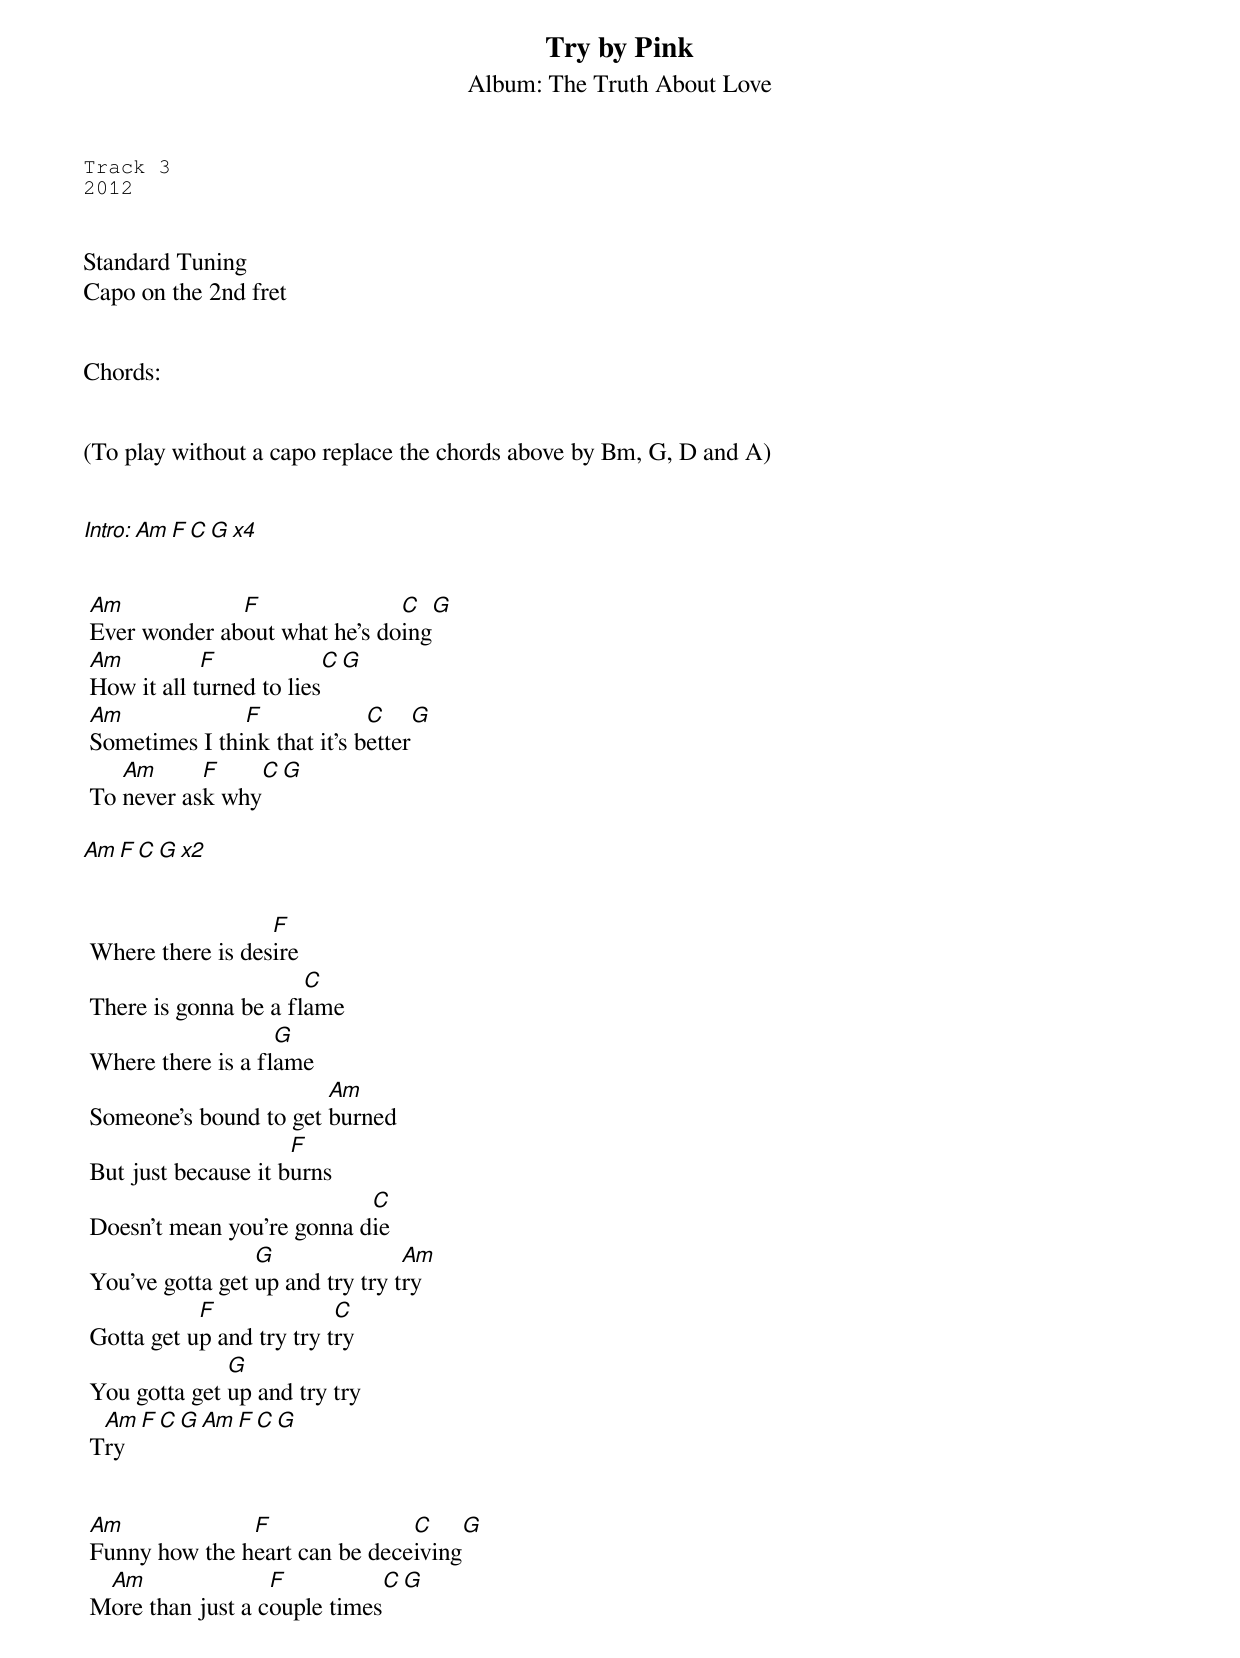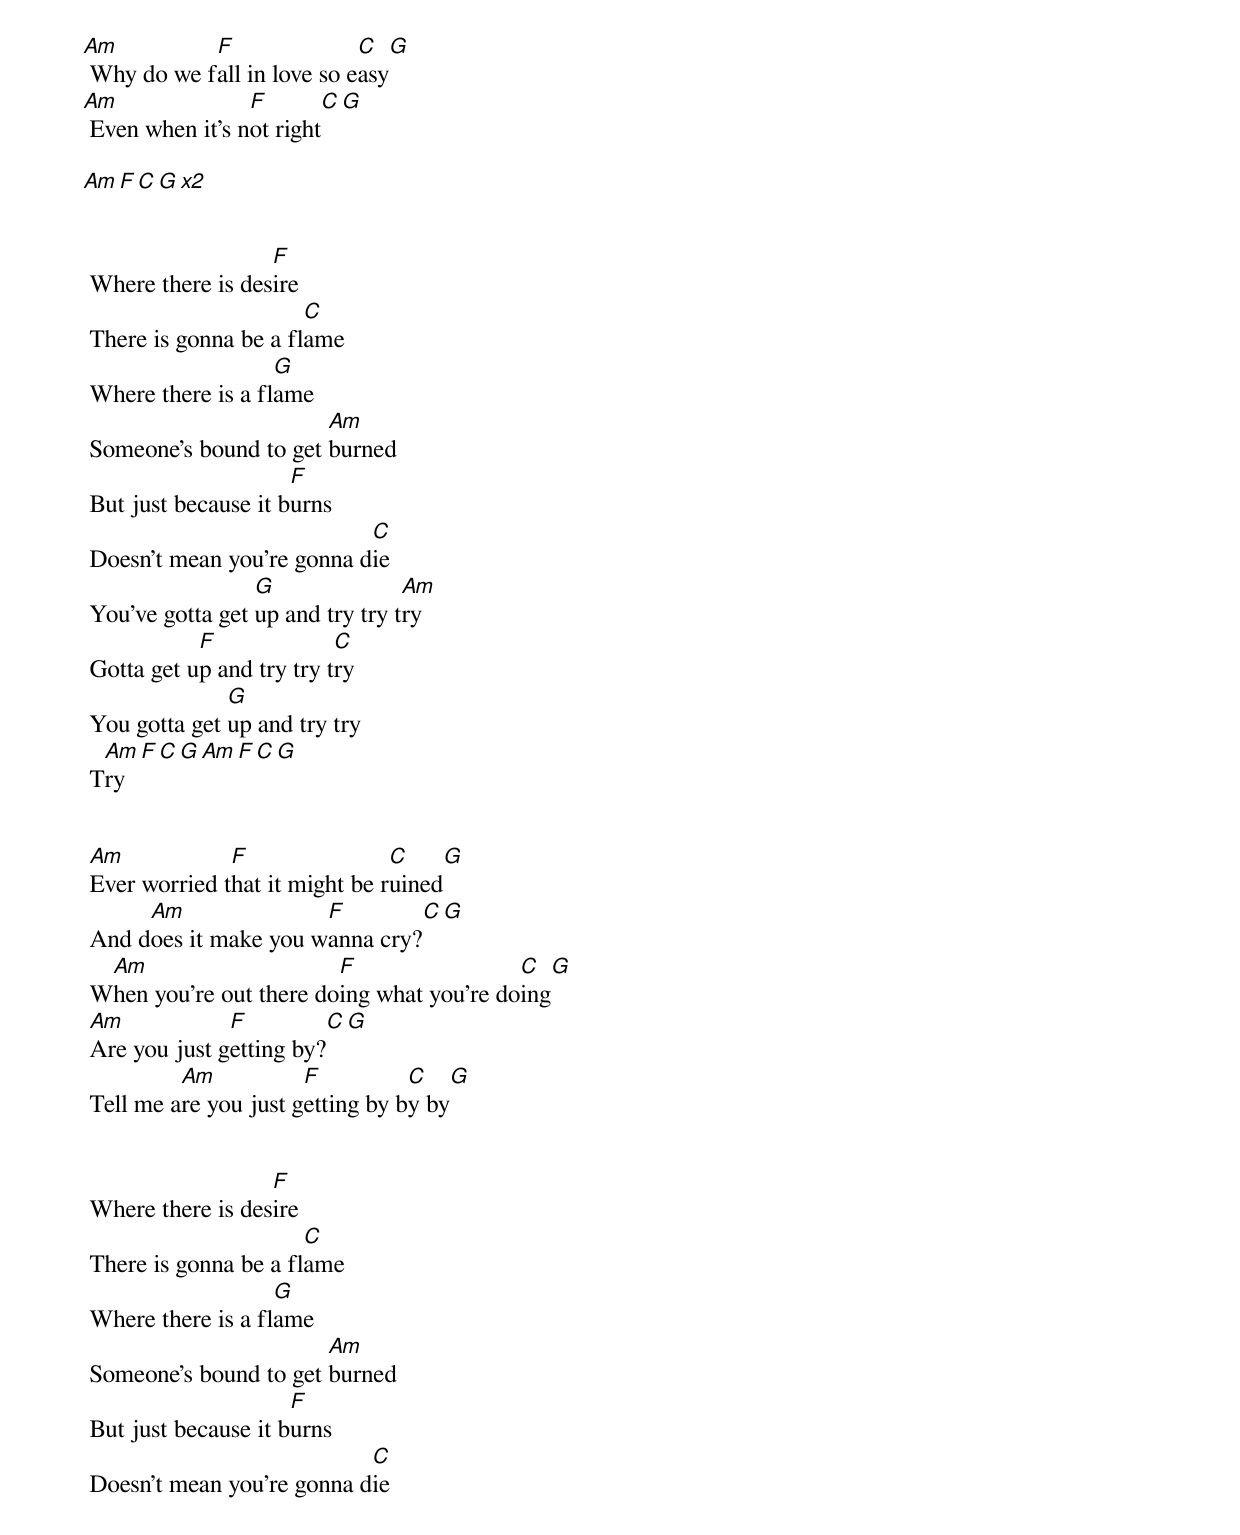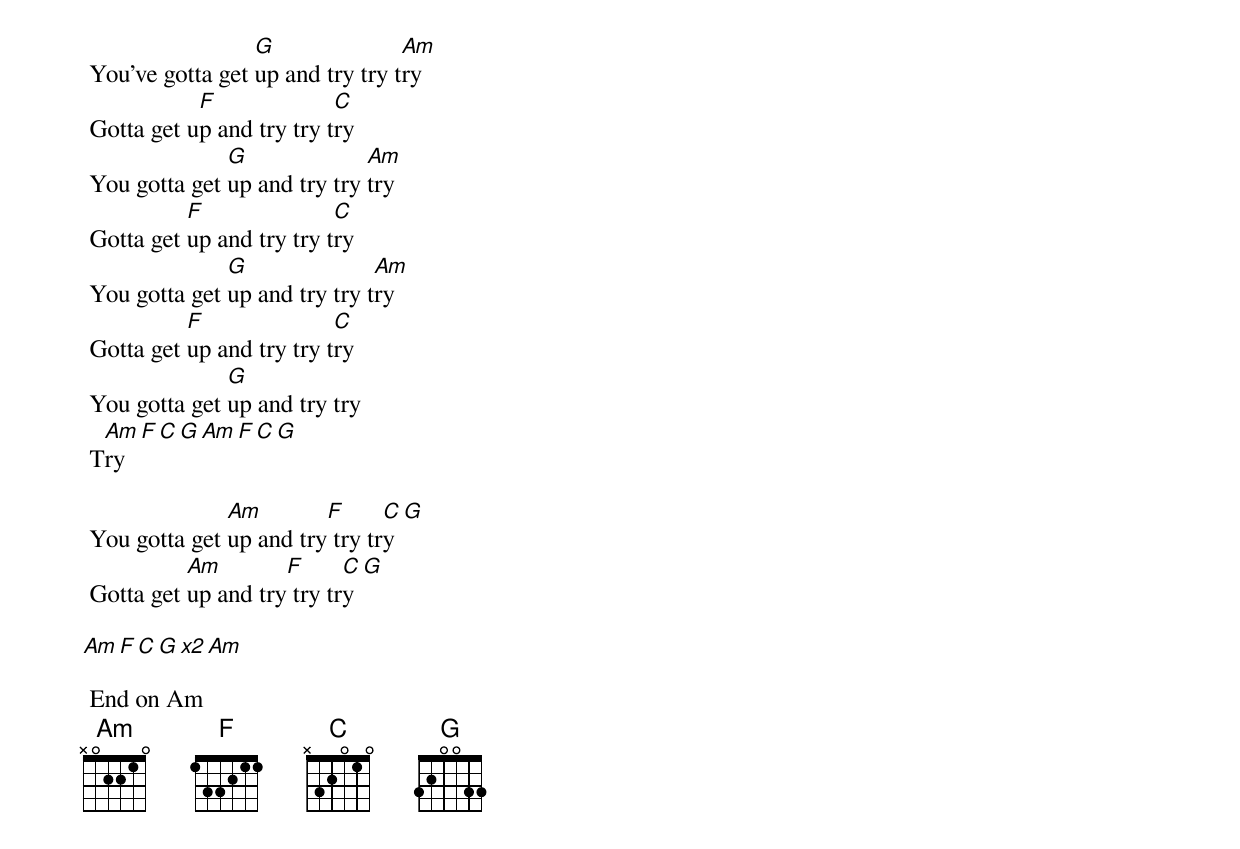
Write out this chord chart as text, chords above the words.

Try by Pink
Album: The Truth About Love
Track 3
2012


Standard Tuning
Capo on the 2nd fret


Chords:

Am:   x02210
F:    133211 or x33211
C:    x32010
G:    320033 or 320003

(To play without a capo replace the chords above by Bm, G, D and A)


  Intro:      Am    F    C    G     x4


 Am            F               C      G
 Ever wonder about what he's doing
 Am          F             C      G
 How it all turned to lies
 Am             F             C      G
 Sometimes I think that it's better
    Am      F      C    G
 To never ask why

 Am    F     C    G   x2


                   F
 Where there is desire
                       C
 There is gonna be a flame
                    G
 Where there is a flame
                        Am
 Someone's bound to get burned
                      F
 But just because it burns
                            C
 Doesn't mean you're gonna die
                  G               Am
 You've gotta get up and try try try
            F              C
 Gotta get up and try try try
               G
 You gotta get up and try try
  Am    F    C    G    Am    F    C    G
 Try


 Am             F               C      G
 Funny how the heart can be deceiving
  Am               F           C      G
 More than just a couple times
Am          F               C      G
 Why do we fall in love so easy
Am               F        C      G
 Even when it's not right

 Am    F    C    G  x2


                   F
 Where there is desire
                       C
 There is gonna be a flame
                    G
 Where there is a flame
                        Am
 Someone's bound to get burned
                      F
 But just because it burns
                            C
 Doesn't mean you're gonna die
                  G               Am
 You've gotta get up and try try try
            F              C
 Gotta get up and try try try
               G
 You gotta get up and try try
  Am    F    C    G    Am    F    C    G
 Try


 Am            F                C      G
 Ever worried that it might be ruined
      Am               F          C     G
 And does it make you wanna cry?
  Am                     F                 C     G
 When you're out there doing what you're doing
 Am            F          C     G
 Are you just getting by?
          Am           F          C    G
 Tell me are you just getting by by by


                   F
 Where there is desire
                       C
 There is gonna be a flame
                    G
 Where there is a flame
                        Am
 Someone's bound to get burned
                      F
 But just because it burns
                            C
 Doesn't mean you're gonna die
                  G               Am
 You've gotta get up and try try try
            F              C
 Gotta get up and try try try
               G              Am
 You gotta get up and try try try
           F               C
 Gotta get up and try try try
               G               Am
 You gotta get up and try try try
           F               C
 Gotta get up and try try try
               G
 You gotta get up and try try
  Am    F    C    G    Am    F    C    G
 Try

               Am        F      C    G
 You gotta get up and try try try
           Am        F      C     G
 Gotta get up and try try try

 Am    F    C    G   x2   Am

 End on Am
